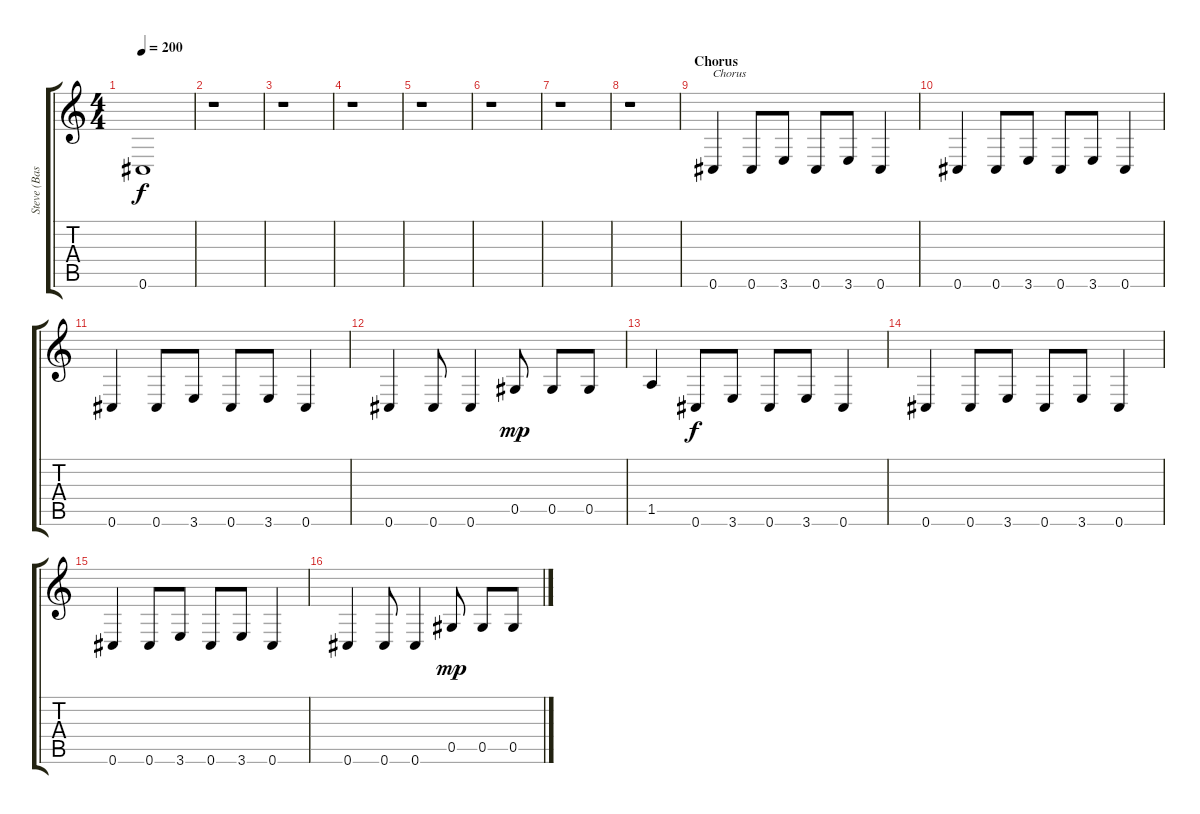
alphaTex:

\track ("Steve (Bass)" "Steve (Bas") {instrument acousticbass}
\staff {score tabs}
\tuning (Eb4 Bb3 Gb3 Db3 Ab2 Db2) {hide}
\ts (4 4)
\tempo 200
\clef g2
\ks c
0.6.1{dy f} |
r.1 |
r.1 |
r.1 |
r.1 |
r.1 |
r.1 |
r.1 |
\section ("" "Chorus")
0.6.4{txt "Chorus"} 0.6.8 3.6.8 0.6.8 3.6.8 0.6.4 |
0.6.4 0.6.8 3.6.8 0.6.8 3.6.8 0.6.4 |
0.6.4 0.6.8 3.6.8 0.6.8 3.6.8 0.6.4 |
0.6.4 0.6.8 0.6.4 0.5.8{dy mp} 0.5.8 0.5.8 |
1.5.4 0.6.8{dy f} 3.6.8 0.6.8 3.6.8 0.6.4 |
0.6.4 0.6.8 3.6.8 0.6.8 3.6.8 0.6.4 |
0.6.4 0.6.8 3.6.8 0.6.8 3.6.8 0.6.4 |
0.6.4 0.6.8 0.6.4 0.5.8{dy mp} 0.5.8 0.5.8
